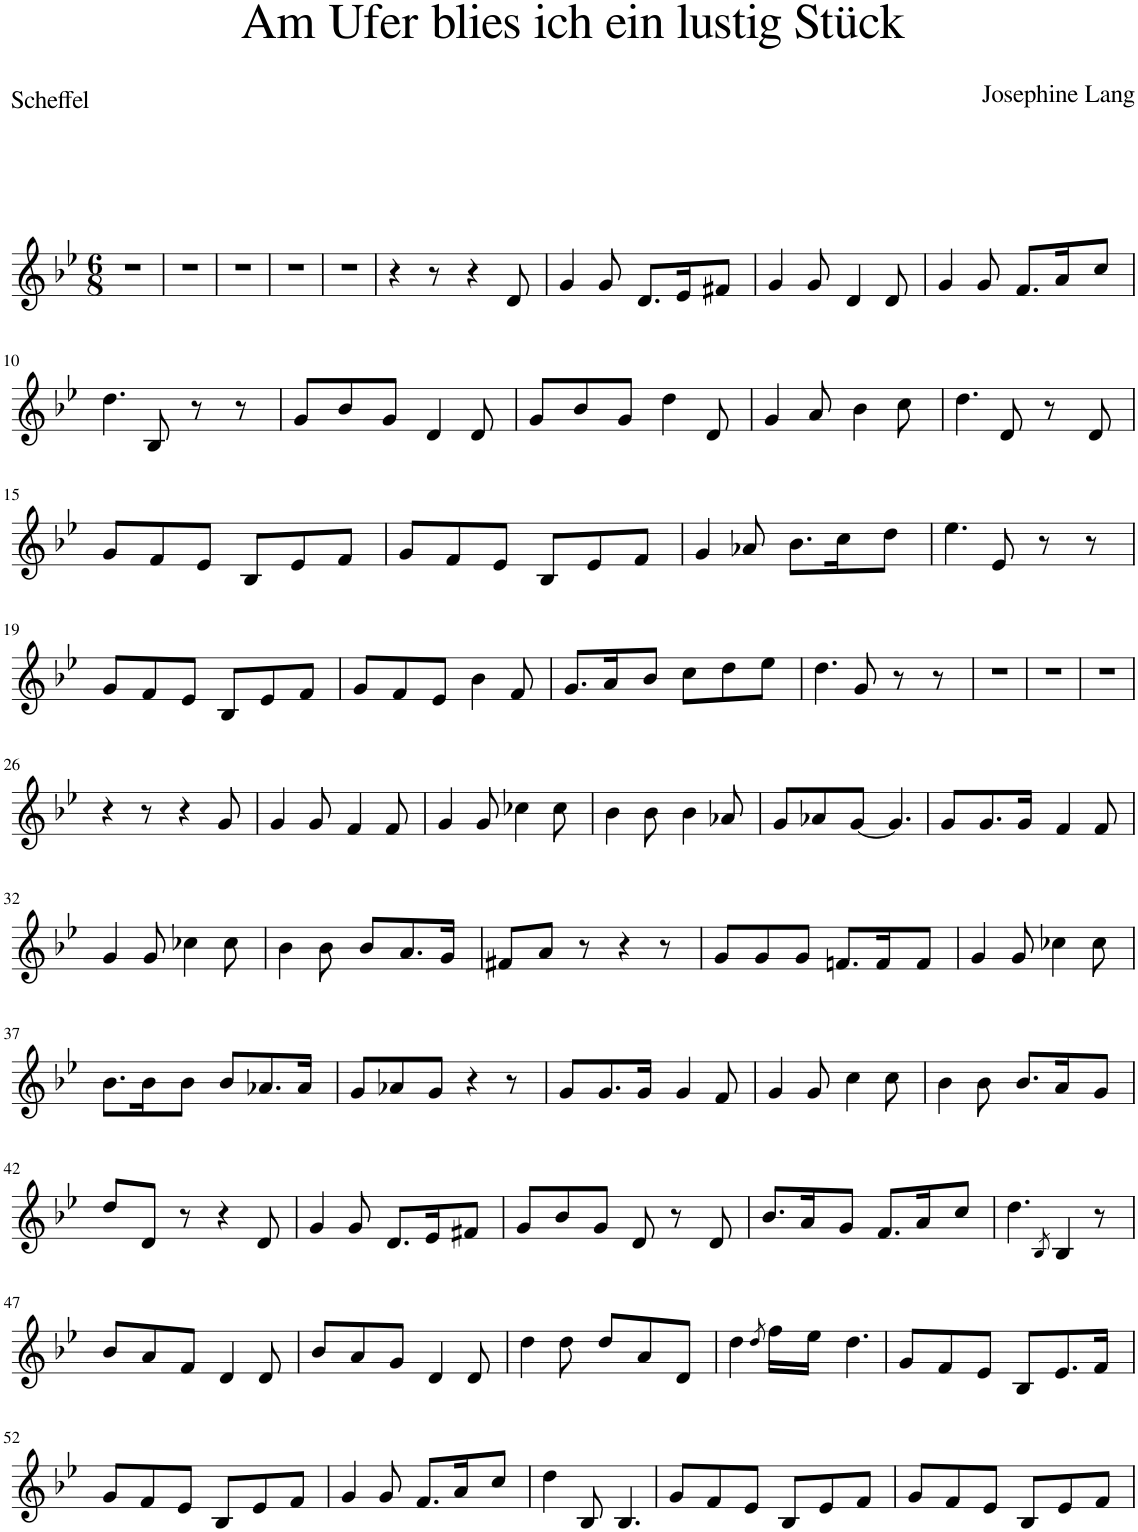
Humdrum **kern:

**kern
*part1
*staff1
*I"Piano
*I'Pno
*clefG2
*k[b-e-]
*M6/8
=1
2.r
=2
2.r
=3
2.r
=4
2.r
=5
2.r
=6
4r
8r
4r
8d/
=7
4g/
8g/
8.d/L
16e-/K
8f#X/J
=8
4g/
8g/
4d/
8d/
=9
4g/
8g/
8.f/L
16a/K
8cc/J
!!LO:LB:g=z
=10
4.dd\
8B-/
8r
8r
=11
8g/L
8b-/
8g/J
4d/
8d/
=12
8g/L
8b-/
8g/J
4dd\
8d/
=13
4g/
8a/
4b-\
8cc\
=14
4.dd\
8d/
8r
8d/
!!LO:LB:g=z
=15
8g/L
8f/
8e-/J
8B-/L
8e-/
8f/J
=16
8g/L
8f/
8e-/J
8B-/L
8e-/
8f/J
=17
4g/
8a-X/
8.b-\L
16cc\K
8dd\J
=18
4.ee-\
8e-/
8r
8r
!!LO:LB:g=z
=19
8g/L
8f/
8e-/J
8B-/L
8e-/
8f/J
=20
8g/L
8f/
8e-/J
4b-\
8f/
=21
8.g/L
16a/K
8b-/J
8cc\L
8dd\
8ee-\J
=22
4.dd\
8g/
8r
8r
=23
2.r
=24
2.r
=25
2.r
!!LO:LB:g=z
=26
4r
8r
4r
8g/
=27
4g/
8g/
4f/
8f/
=28
4g/
8g/
4cc-X\
8cc-\
=29
4b-\
8b-\
4b-\
8a-X/
=30
8g/L
8a-X/
[8g/J
4.g/]
=31
8g/L
8.g/
16g/Jk
4f/
8f/
!!LO:LB:g=z
=32
4g/
8g/
4cc-X\
8cc-\
=33
4b-\
8b-\
8b-/L
8.a/
16g/Jk
=34
8f#X/L
8a/J
8r
4r
8r
=35
8g/L
8g/
8g/J
8.fn/L
16f/K
8f/J
=36
4g/
8g/
4cc-X\
8cc-\
!!LO:LB:g=z
=37
8.b-\L
16b-\K
8b-\J
8b-/L
8.a-X/
16a-/Jk
=38
8g/L
8a-X/
8g/J
4r
8r
=39
8g/L
8.g/
16g/Jk
4g/
8f/
=40
4g/
8g/
4cc\
8cc\
=41
4b-\
8b-\
8.b-/L
16a/K
8g/J
!!LO:LB:g=z
=42
8dd/L
8d/J
8r
4r
8d/
=43
4g/
8g/
8.d/L
16e-/K
8f#X/J
=44
8g/L
8b-/
8g/J
8d/
8r
8d/
=45
8.b-/L
16a/K
8g/J
8.f/L
16a/K
8cc/J
=46
4.dd\
8qB-/
4B-/
8r
!!LO:LB:g=z
=47
8b-/L
8a/
8f/J
4d/
8d/
=48
8b-/L
8a/
8g/J
4d/
8d/
=49
4dd\
8dd\
8dd/L
8a/
8d/J
=50
4dd\
8qdd/
16ff\LL
16ee-\JJ
4.dd\
=51
8g/L
8f/
8e-/J
8B-/L
8.e-/
16f/Jk
!!LO:LB:g=z
=52
8g/L
8f/
8e-/J
8B-/L
8e-/
8f/J
=53
4g/
8g/
8.f/L
16a/K
8cc/J
=54
4dd\
8B-/
4.B-/
=55
8g/L
8f/
8e-/J
8B-/L
8e-/
8f/J
=56
8g/L
8f/
8e-/J
8B-/L
8e-/
8f/J
=
*-
